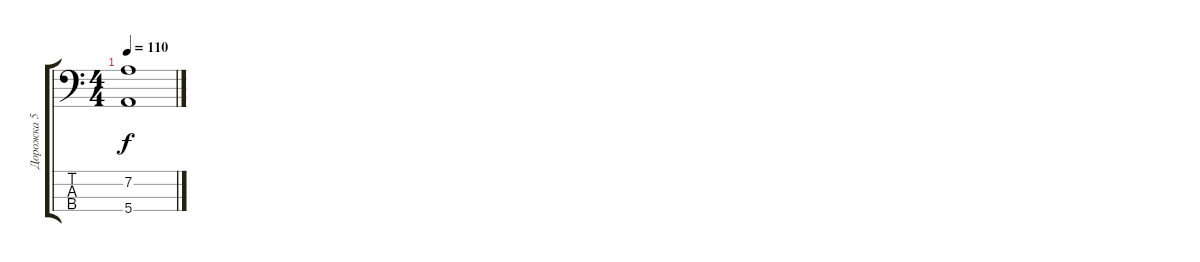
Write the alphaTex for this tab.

\track ("Дорожка 5" "Дорожка 5") {instrument electricbassfinger}
\staff {score tabs}
\tuning (G2 D2 A1 E1) {hide}
\ts (4 4)
\tempo 110
\clef f4
\ks c
(7.2 5.4).1{dy f}
